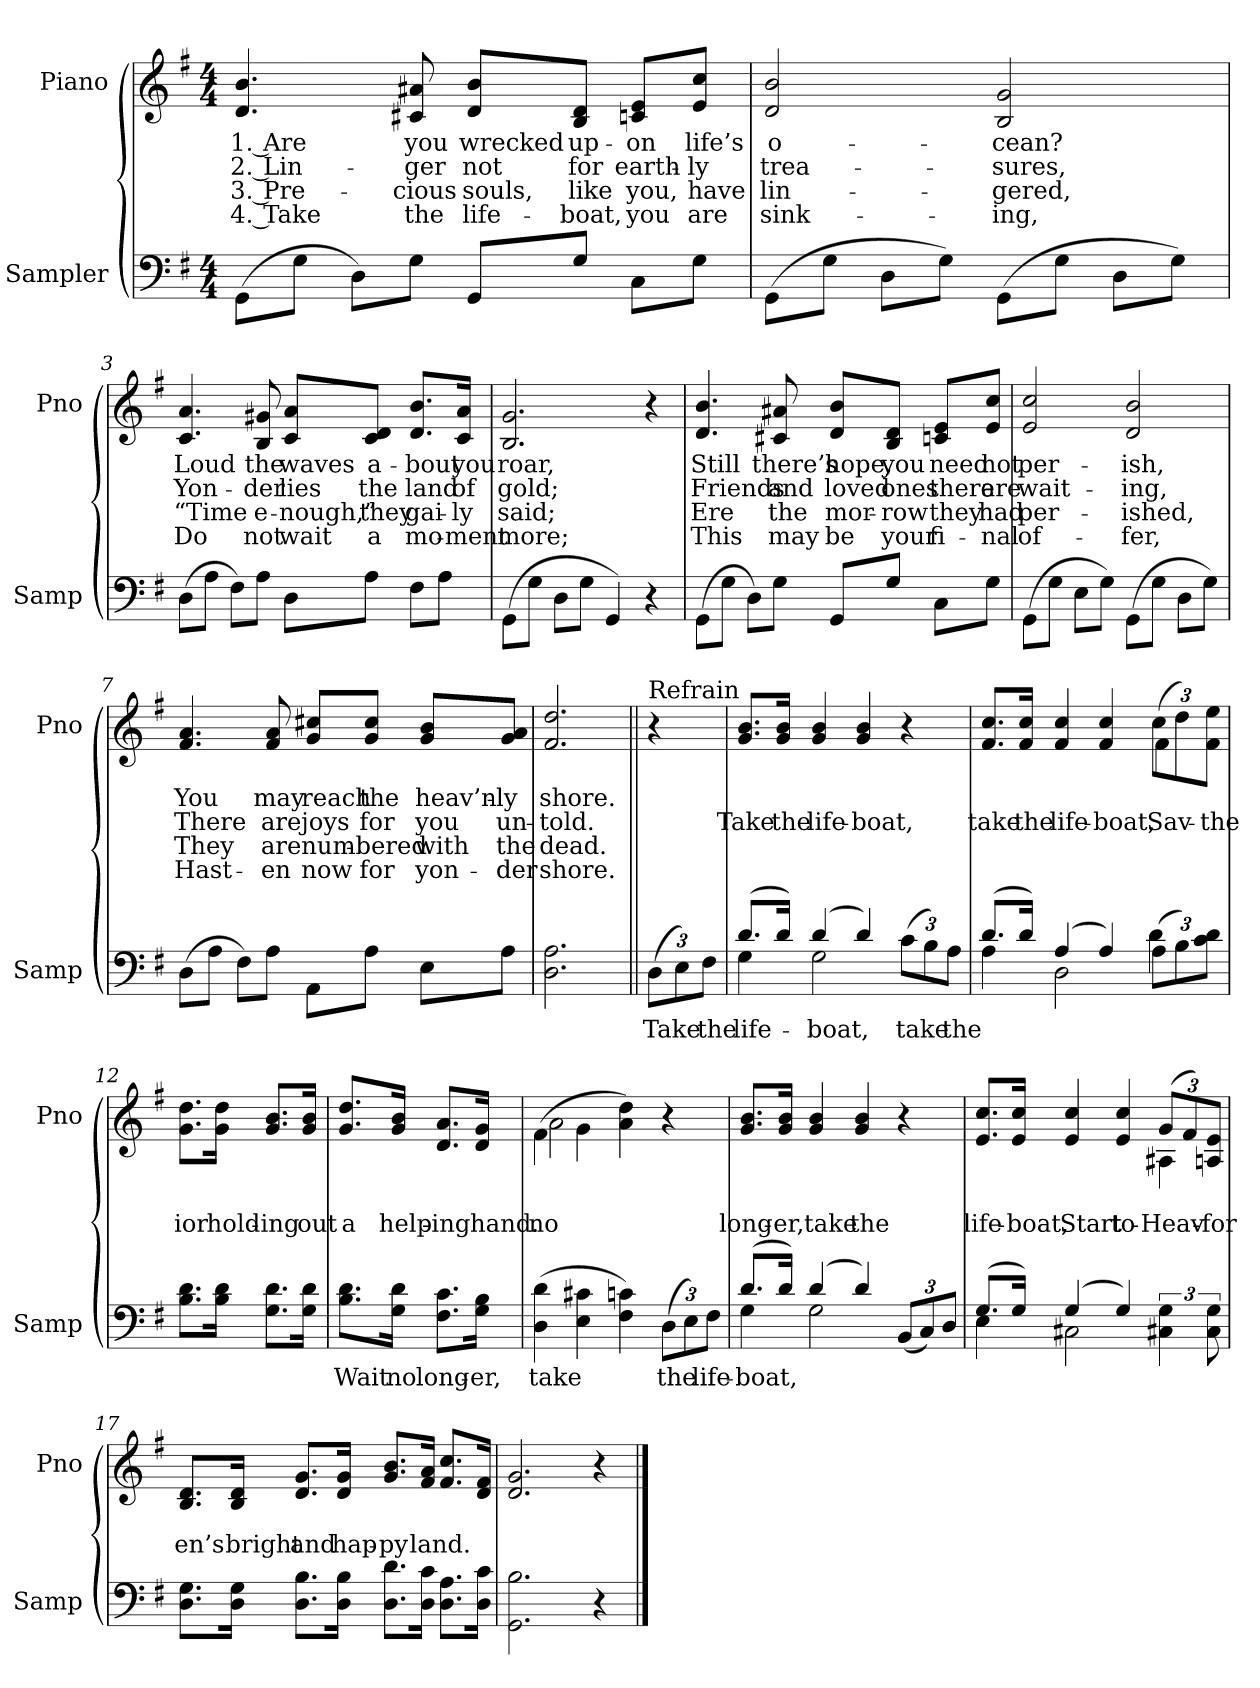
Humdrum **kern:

**kern	**text	**kern	**text	**text	**text	**text
*part2	*part2	*part1	*part1	*part1	*part1	*part1
*staff2	*staff2	*staff1	*staff1	*staff1	*staff1	*staff1
*I"Sampler	*	*I"Piano	*	*	*	*
*I'Samp	*	*I'Pno	*	*	*	*
*clefF4	*	*clefG2	*	*	*	*
*k[f#]	*	*k[f#]	*	*	*	*
*G:	*	*G:	*	*	*	*
*M4/4	*	*M4/4	*	*	*	*
=1	=1	=1	=1	=1	=1	=1
(8GG\L	.	4.d 4.b	1. Are	2. Lin-	3. Pre-	4. Take
8G\J	.	.	.	.	.	.
8D\L)	.	.	.	.	.	.
8G\J	.	8c#X 8a#X	you	-ger	-cious	the
8GG/L	.	8d/ 8b/L	wrecked	not	souls,	life-
8G/J	.	8B/ 8d/J	up-	for	like	-boat,
8C\L	.	8cn/ 8e/L	-on	earth-	you,	you
8G\J	.	8e/ 8cc/J	life’s	-ly	have	are
=2	=2	=2	=2	=2	=2	=2
(8GG\L	.	2d 2b	o-	trea-	lin-	sink-
8G\J	.	.	.	.	.	.
8D\L	.	.	.	.	.	.
8G\J)	.	.	.	.	.	.
(8GG\L	.	2B 2g	-cean?	-sures,	-gered,	-ing,
8G\J	.	.	.	.	.	.
8D\L	.	.	.	.	.	.
8G\J)	.	.	.	.	.	.
=3	=3	=3	=3	=3	=3	=3
(8D\L	.	4.c 4.a	Loud	Yon-	“Time	Do
8A\J	.	.	.	.	.	.
8F#\L)	.	.	.	.	.	.
8A\J	.	8B 8g#X	the	-der	e-	not
8D\L	.	8c/ 8a/L	waves	lies	-nough,”	wait
8A\J	.	8c/ 8d/J	a-	the	they	a
8F#\L	.	8.d/ 8.b/L	-bout	land	gai-	mo-
8A\J	.	.	.	.	.	.
.	.	16c/ 16a/Jk	you	of	-ly	-ment
=4	=4	=4	=4	=4	=4	=4
(8GG\L	.	2.B 2.g	roar,	gold;	said;	more;
8G\J	.	.	.	.	.	.
8D\L	.	.	.	.	.	.
8G\J	.	.	.	.	.	.
4GG)	.	.	.	.	.	.
4r	.	4r	.	.	.	.
=5	=5	=5	=5	=5	=5	=5
(8GG\L	.	4.d 4.b	Still	Friends	Ere	This
8G\J	.	.	.	.	.	.
8D\L)	.	.	.	.	.	.
8G\J	.	8c#X 8a#X	there’s	and	the	may
8GG/L	.	8d/ 8b/L	hope,	loved	mor-	be
8G/J	.	8B/ 8d/J	you	ones	-row	your
8C\L	.	8cn/ 8e/L	need	there	they	fi-
8G\J	.	8e/ 8cc/J	not	are	had	-nal
=6	=6	=6	=6	=6	=6	=6
(8GG\L	.	2e 2cc	per-	wait-	per-	of-
8G\J	.	.	.	.	.	.
8E\L	.	.	.	.	.	.
8G\J)	.	.	.	.	.	.
(8GG\L	.	2d 2b	-ish,	-ing,	-ished,	-fer,
8G\J	.	.	.	.	.	.
8D\L	.	.	.	.	.	.
8G\J)	.	.	.	.	.	.
=7	=7	=7	=7	=7	=7	=7
(8D\L	.	4.f# 4.a	You	There	They	Hast-
8A\J	.	.	.	.	.	.
8F#\L)	.	.	.	.	.	.
8A\J	.	8f# 8a	may	are	are	-en
8AA\L	.	8g/ 8cc#X/L	reach	joys	num-	now
8A\J	.	8g/ 8cc#/J	the	for	-bered	for
8E\L	.	8g/ 8b/L	heav’n-	you	with	yon-
8A\J	.	8g/ 8a/J	-ly	un-	the	-der
=8	=8	=8	=8	=8	=8	=8
2.D 2.A	.	2.f# 2.dd	shore.	-told.	dead.	shore.
=9||	=9||	=9||	=9||	=9||	=9||	=9||
!	!	!LO:TX:t=Refrain	!	!	!	!
(12D\L	Take	4r	.	.	.	.
12E\)	.	.	.	.	.	.
12F#\J	the	.	.	.	.	.
=10	=10	=10	=10	=10	=10	=10
*^	*	*	*	*	*	*
(8.d/L	4G	life-	8.g/ 8.b/L	.	Take	.	.
16d/Jk)	.	.	16g/ 16b/Jk	.	the	.	.
(4d/	2G	-boat,	4g 4b	.	life-	.	.
4d/)	.	.	4g 4b	.	-boat,	.	.
(12c\L	4ryy	take	4r	.	.	.	.
12B\)	.	.	.	.	.	.	.
12A\J	.	the	.	.	.	.	.
=11	=11	=11	=11	=11	=11	=11	=11
*	*	*	*^	*	*	*	*
(8.d/L	4A	.	8.f#/ 8.cc/L	2.ryy	.	take	.	.
16d/Jk)	.	.	16f#/ 16cc/Jk	.	.	the	.	.
(4A/	2D	.	4f# 4cc	.	.	life-	.	.
4A/)	.	.	4f# 4cc	.	.	-boat,	.	.
(12A\L	4d	.	(12cc\L	4f#	.	Sav-	.	.
12B\)	.	.	12dd\)	.	.	.	.	.
12c\ 12d\J	.	.	12f#\ 12ee\J	.	.	the	.	.
*v	*v	*	*	*	*	*	*	*
*	*	*v	*v	*	*	*	*
=12	=12	=12	=12	=12	=12	=12
8.B\ 8.d\L	.	8.g\ 8.dd\L	.	-ior	.	.
16B\ 16d\Jk	.	16g\ 16dd\Jk	.	hold-	.	.
8.G\ 8.d\L	.	8.g/ 8.b/L	.	-ing	.	.
16G\ 16d\Jk	.	16g/ 16b/Jk	.	out	.	.
=13	=13	=13	=13	=13	=13	=13
8.B\ 8.d\L	Wait	8.g/ 8.dd/L	.	a	.	.
16G\ 16d\Jk	no	16g/ 16b/Jk	.	help-	.	.
8.F#\ 8.c\L	long-	8.d/ 8.a/L	.	-ing	.	.
16G\ 16B\Jk	-er,	16d/ 16g/Jk	.	hand.	.	.
=14	=14	=14	=14	=14	=14	=14
*	*	*^	*	*	*	*
(4D 4d	take	(4f#\	2a	.	no	.	.
4E 4c#X	.	4g\	.	.	.	.	.
4F# 4cn)	.	4a 4dd)	2ryy	.	.	.	.
(12D\L	the	4r	.	.	.	.	.
12E\)	.	.	.	.	.	.	.
12F#\J	life-	.	.	.	.	.	.
*	*	*v	*v	*	*	*	*
=15	=15	=15	=15	=15	=15	=15
*^	*	*	*	*	*	*
(8.d/L	4G	-boat,	8.g/ 8.b/L	.	long-	.	.
16d/Jk)	.	.	16g/ 16b/Jk	.	-er,	.	.
(4d/	2G	.	4g 4b	.	take	.	.
4d/)	.	.	4g 4b	.	the	.	.
(12BB/L	4ryy	.	4r	.	.	.	.
12C/)	.	.	.	.	.	.	.
12D/J	.	.	.	.	.	.	.
=16	=16	=16	=16	=16	=16	=16	=16
*	*	*	*^	*	*	*	*
(8.G/L	4E	.	8.e/ 8.cc/L	2.ryy	.	life-	.	.
16G/Jk)	.	.	16e/ 16cc/Jk	.	.	-boat,	.	.
(4G/	2C#	.	4e 4cc	.	.	Start	.	.
4G/)	.	.	4e 4cc	.	.	to-	.	.
6C#X 6G	4ryy	.	(12g/L	4A#X	.	Heav-	.	.
.	.	.	12f#/)	.	.	.	.	.
12C# 12G	.	.	12A/ 12e/J	.	.	for	.	.
*v	*v	*	*	*	*	*	*	*
*	*	*v	*v	*	*	*	*
=17	=17	=17	=17	=17	=17	=17
8.D\ 8.G\L	.	8.B/ 8.d/L	.	-en’s	.	.
16D\ 16G\Jk	.	16B/ 16d/Jk	.	bright	.	.
8.D\ 8.B\L	.	8.d/ 8.g/L	.	and	.	.
16D\ 16B\Jk	.	16d/ 16g/Jk	.	hap-	.	.
8.D\ 8.d\L	.	8.g/ 8.b/L	.	-py	.	.
16D\ 16c\Jk	.	16f#/ 16a/Jk	.	land.	.	.
8.D\ 8.A\L	.	8.f#/ 8.cc/L	.	.	.	.
16D\ 16c\Jk	.	16d/ 16f#/Jk	.	.	.	.
=18	=18	=18	=18	=18	=18	=18
2.GG 2.B	.	2.d 2.g	.	.	.	.
4r	.	4r	.	.	.	.
==	==	==	==	==	==	==
*-	*-	*-	*-	*-	*-	*-
